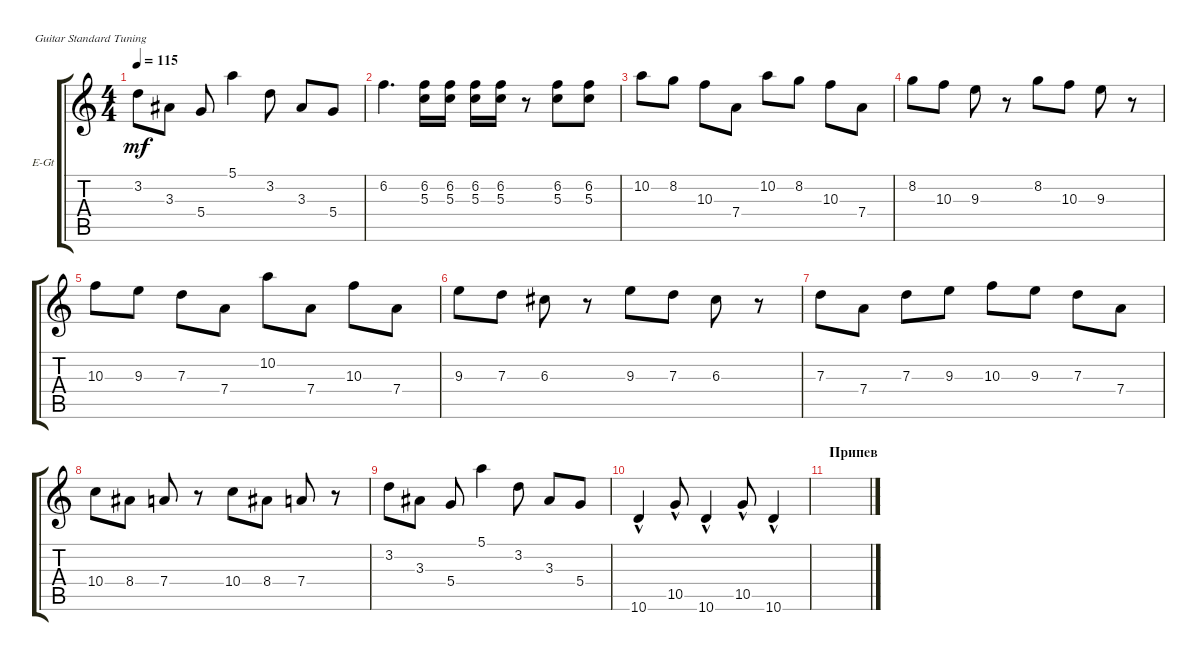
\defaultSystemsLayout 4
\bracketExtendMode groupsimilarinstruments
\firstSystemTrackNameOrientation horizontal
\otherSystemsTrackNameOrientation horizontal
\track ("Г.Каспарян Overdrive" "E-Gt") {instrument distortionguitar}
\staff {score tabs}
\tuning (E4 B3 G3 D3 A2 E2)
\ts (4 4)
\tempo 115
\clef g2
\scale
0.333333
\ks c
3.2.8{dy mf} 3.3.8 5.4.8 5.1.4 3.2.8 3.3.8 5.4.8 |
\scale
0.333333 6.2.4{d} (5.3 6.2).16 (5.3 6.2).16 (5.3 6.2).16 (5.3 6.2).16 r.8 (5.3 6.2).8 (5.3 6.2).8 |
\scale
0.333333 10.2.8 8.2.8 10.3.8 7.4.8 10.2.8 8.2.8 10.3.8 7.4.8 |
\scale
0.333333 8.2.8 10.3.8 9.3.8 r.8 8.2.8 10.3.8 9.3.8 r.8 |
\scale
0.333333 10.3.8 9.3.8 7.3.8 7.4.8 10.2.8 7.4.8 10.3.8 7.4.8 |
\scale
0.333333 9.3.8 7.3.8 6.3.8 r.8 9.3.8 7.3.8 6.3.8 r.8 |
\scale
0.333333 7.3.8 7.4.8 7.3.8 9.3.8 10.3.8 9.3.8 7.3.8 7.4.8 |
10.4.8 8.4.8 7.4.8 r.8 10.4.8 8.4.8 7.4.8 r.8 |
\scale
0.333333 3.2.8 3.3.8 5.4.8 5.1.4 3.2.8 3.3.8 5.4.8 |
\scale
0.333333 10.6{hac}.4 10.5{hac}.8 10.6{hac}.4 10.5{hac}.8 10.6{hac}.4 |
\section ("" "Припев")
\scale
0.333333 |
\scale
0.333333 |
\scale
0.333333 |
\scale
0.333333 |
\scale
0.333333 |
\scale
0.333333
